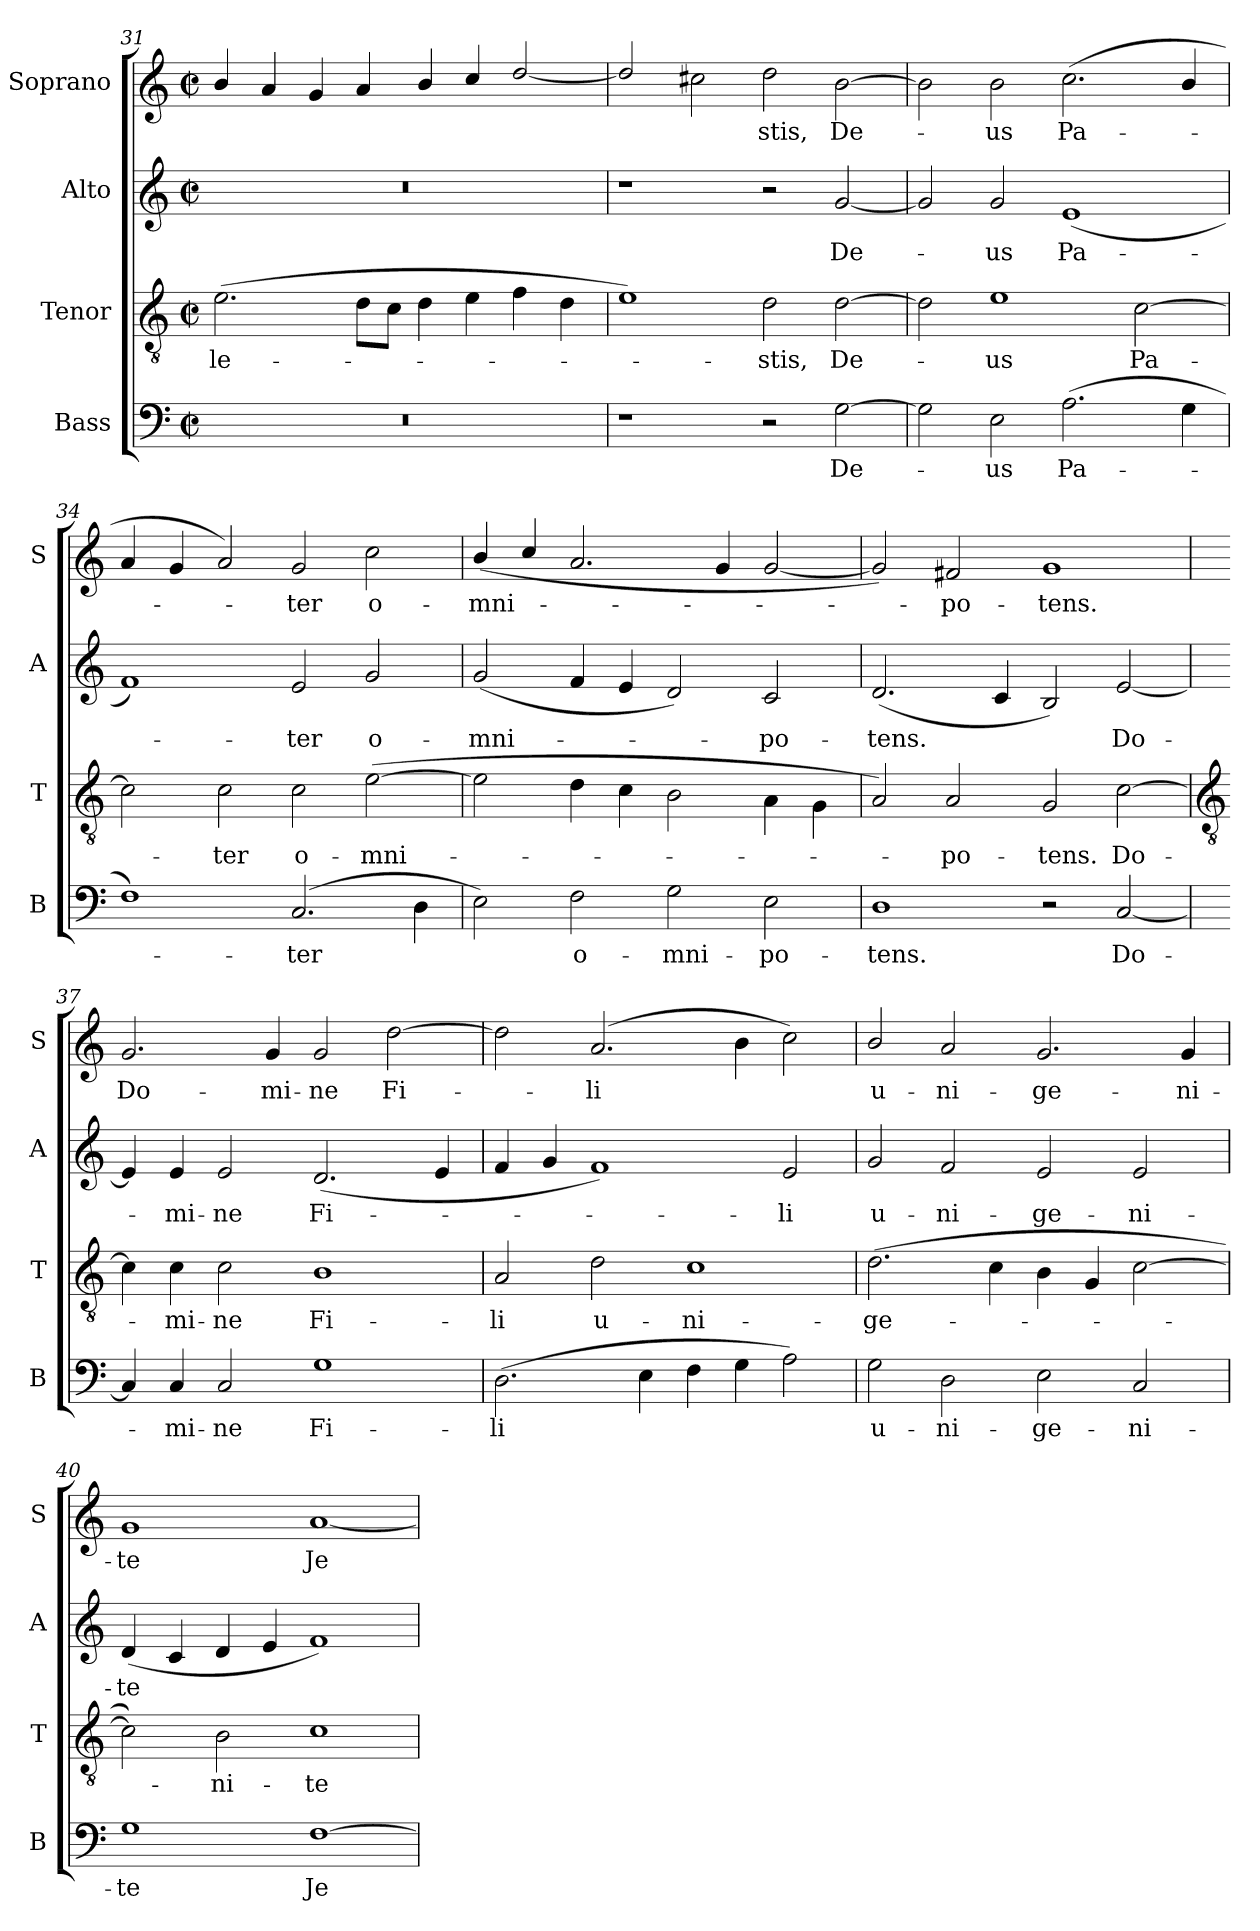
**kern	**text	**kern	**text	**kern	**text	**kern	**text
*part4	*part4	*part3	*part3	*part2	*part2	*part1	*part1
*staff4	*staff4	*staff3	*staff3	*staff2	*staff2	*staff1	*staff1
*I"Bass	*	*I"Tenor	*	*I"Alto	*	*I"Soprano	*
*I'B	*	*I'T	*	*I'A	*	*I'S	*
!!LO:LB:g=z
*clefF4	*	*clefGv2	*	*clefG2	*	*clefG2	*
*k[]	*	*k[]	*	*k[]	*	*k[]	*
*C:	*	*C:	*	*C:	*	*C:	*
*M4/2	*	*M4/2	*	*M4/2	*	*M4/2	*
*met(c|)	*	*met(c|)	*	*met(c|)	*	*met(c|)	*
=31	=31	=31	=31	=31	=31	=31	=31
!	!	!	!LO:LY:b	!	!	!	!
0r	.	(>2.e	-le-	0r	.	4b/	.
.	.	.	.	.	.	4a	.
.	.	.	.	.	.	4g	.
.	.	8dL	.	.	.	4a	.
.	.	8cJ	.	.	.	.	.
.	.	4d	.	.	.	4b/	.
.	.	4e	.	.	.	4cc/	.
.	.	4f	.	.	.	[2dd/	.
.	.	4d	.	.	.	.	.
=32	=32	=32	=32	=32	=32	=32	=32
1r	.	1e)	.	1r	.	2dd/]	.
.	.	.	.	.	.	2cc#	.
!	!	!	!LO:LY:b	!	!	!	!LO:LY:b
2r	.	2d	stis,	2r	.	2dd	stis,
!	!LO:LY:b	!	!LO:LY:b	!	!LO:LY:b	!	!LO:LY:b
[2G	De-	[2d	De-	[2g	De-	[2b	De-
=33	=33	=33	=33	=33	=33	=33	=33
2G]	.	2d]	.	2g]	.	2b]	.
!	!LO:LY:b	!	!LO:LY:b	!	!LO:LY:b	!	!LO:LY:b
2E	us	1e	us	2g	us	2b	us
!	!LO:LY:b	!	!	!	!LO:LY:b	!	!LO:LY:b
(>2.A	Pa-	.	.	(<1e	Pa-	(<2.cc	Pa-
!	!	!	!LO:LY:b	!	!	!	!
.	.	[2c	Pa-	.	.	.	.
4G	.	.	.	.	.	4b/	.
=34	=34	=34	=34	=34	=34	=34	=34
1F)	.	2c]	.	1f)	.	4a	.
.	.	.	.	.	.	4g	.
!	!	!	!LO:LY:b	!	!	!	!
.	.	2c	ter	.	.	2a)	.
!	!LO:LY:b	!	!LO:LY:b	!	!LO:LY:b	!	!LO:LY:b
(>2.C	ter	2c	o-	2e	ter	2g	ter
!	!	!	!LO:LY:b	!	!LO:LY:b	!	!LO:LY:b
.	.	(>[2e	-mni-	2g	o-	2cc	o-
4D	.	.	.	.	.	.	.
=35	=35	=35	=35	=35	=35	=35	=35
!	!	!	!	!	!LO:LY:b	!	!LO:LY:b
2E)	.	2e]	.	(<2g	-mni-	(<4b/	-mni-
.	.	.	.	.	.	4cc/	.
!	!LO:LY:b	!	!	!	!	!	!
2F	o-	4d	.	4f	.	2.a	.
.	.	4c	.	4e	.	.	.
!	!LO:LY:b	!	!	!	!	!	!
2G	-mni-	2B	.	2d)	.	.	.
.	.	.	.	.	.	4g	.
!	!LO:LY:b	!	!	!	!LO:LY:b	!	!
2E	-po-	4A\	.	2c	po-	[2g	.
.	.	4G\	.	.	.	.	.
=36	=36	=36	=36	=36	=36	=36	=36
!	!LO:LY:b	!	!	!	!LO:LY:b	!	!
1D	-tens.	2A)	.	(<2.d	-tens.	2g])	.
!	!	!	!LO:LY:b	!	!	!	!LO:LY:b
.	.	2A	po-	.	.	2f#	po-
.	.	.	.	4c	.	.	.
!	!	!	!LO:LY:b	!	!	!	!LO:LY:b
2r	.	2G	-tens.	2B)	.	1g	-tens.
!	!LO:LY:b	!	!LO:LY:b	!	!LO:LY:b	!	!
[2C	Do-	[2c	Do-	[2e	Do-	.	.
!!LO:LB:g=z
=37	=37	=37	=37	=37	=37	=37	=37
*	*	*clefGv2	*	*	*	*	*
!	!	!	!	!	!	!	!LO:LY:b
4C]	.	4c]	.	4e]	.	2.g	Do-
!	!LO:LY:b	!	!LO:LY:b	!	!LO:LY:b	!	!
4C	mi-	4c	mi-	4e	mi-	.	.
!	!LO:LY:b	!	!LO:LY:b	!	!LO:LY:b	!	!
2C	-ne	2c	-ne	2e	-ne	.	.
!	!	!	!	!	!	!	!LO:LY:b
.	.	.	.	.	.	4g	-mi-
!	!LO:LY:b	!	!LO:LY:b	!	!LO:LY:b	!	!LO:LY:b
1G	Fi-	1B	Fi-	(<2.d	Fi-	2g	-ne
!	!	!	!	!	!	!	!LO:LY:b
.	.	.	.	.	.	[2dd	Fi-
.	.	.	.	4e	.	.	.
=38	=38	=38	=38	=38	=38	=38	=38
!	!LO:LY:b	!	!LO:LY:b	!	!	!	!
(>2.D	-li	2A	-li	4f	.	2dd]	.
.	.	.	.	4g	.	.	.
!	!	!	!LO:LY:b	!	!	!	!LO:LY:b
.	.	2d	u-	1f)	.	(>2.a	li
4E	.	.	.	.	.	.	.
!	!	!	!LO:LY:b	!	!	!	!
4F	.	1c	-ni-	.	.	.	.
4G	.	.	.	.	.	4b	.
!	!	!	!	!	!LO:LY:b	!	!
2A)	.	.	.	2e	li	2cc)	.
=39	=39	=39	=39	=39	=39	=39	=39
!	!LO:LY:b	!	!LO:LY:b	!	!LO:LY:b	!	!LO:LY:b
2G	u-	(>2.d	-ge-	2g	u-	2b/	u-
!	!LO:LY:b	!	!	!	!LO:LY:b	!	!LO:LY:b
2D	-ni-	.	.	2f	-ni-	2a	-ni-
.	.	4c	.	.	.	.	.
!	!LO:LY:b	!	!	!	!LO:LY:b	!	!LO:LY:b
2E	-ge-	4B	.	2e	-ge-	2.g	-ge-
.	.	4G	.	.	.	.	.
!	!LO:LY:b	!	!	!	!LO:LY:b	!	!
2C	-ni-	[2c	.	2e	-ni-	.	.
!	!	!	!	!	!	!	!LO:LY:b
.	.	.	.	.	.	4g	-ni-
=40	=40	=40	=40	=40	=40	=40	=40
!	!LO:LY:b	!	!	!	!LO:LY:b	!	!LO:LY:b
1G	-te	2c])	.	(<4d	-te	1g	-te
.	.	.	.	4c	.	.	.
!	!	!	!LO:LY:b	!	!	!	!
.	.	2B	ni-	4d	.	.	.
.	.	.	.	4e	.	.	.
!	!LO:LY:b	!	!LO:LY:b	!	!	!	!LO:LY:b
[1F	Je-	1c	-te	1f)	.	[1a	Je-
=	=	=	=	=	=	=	=
*-	*-	*-	*-	*-	*-	*-	*-
